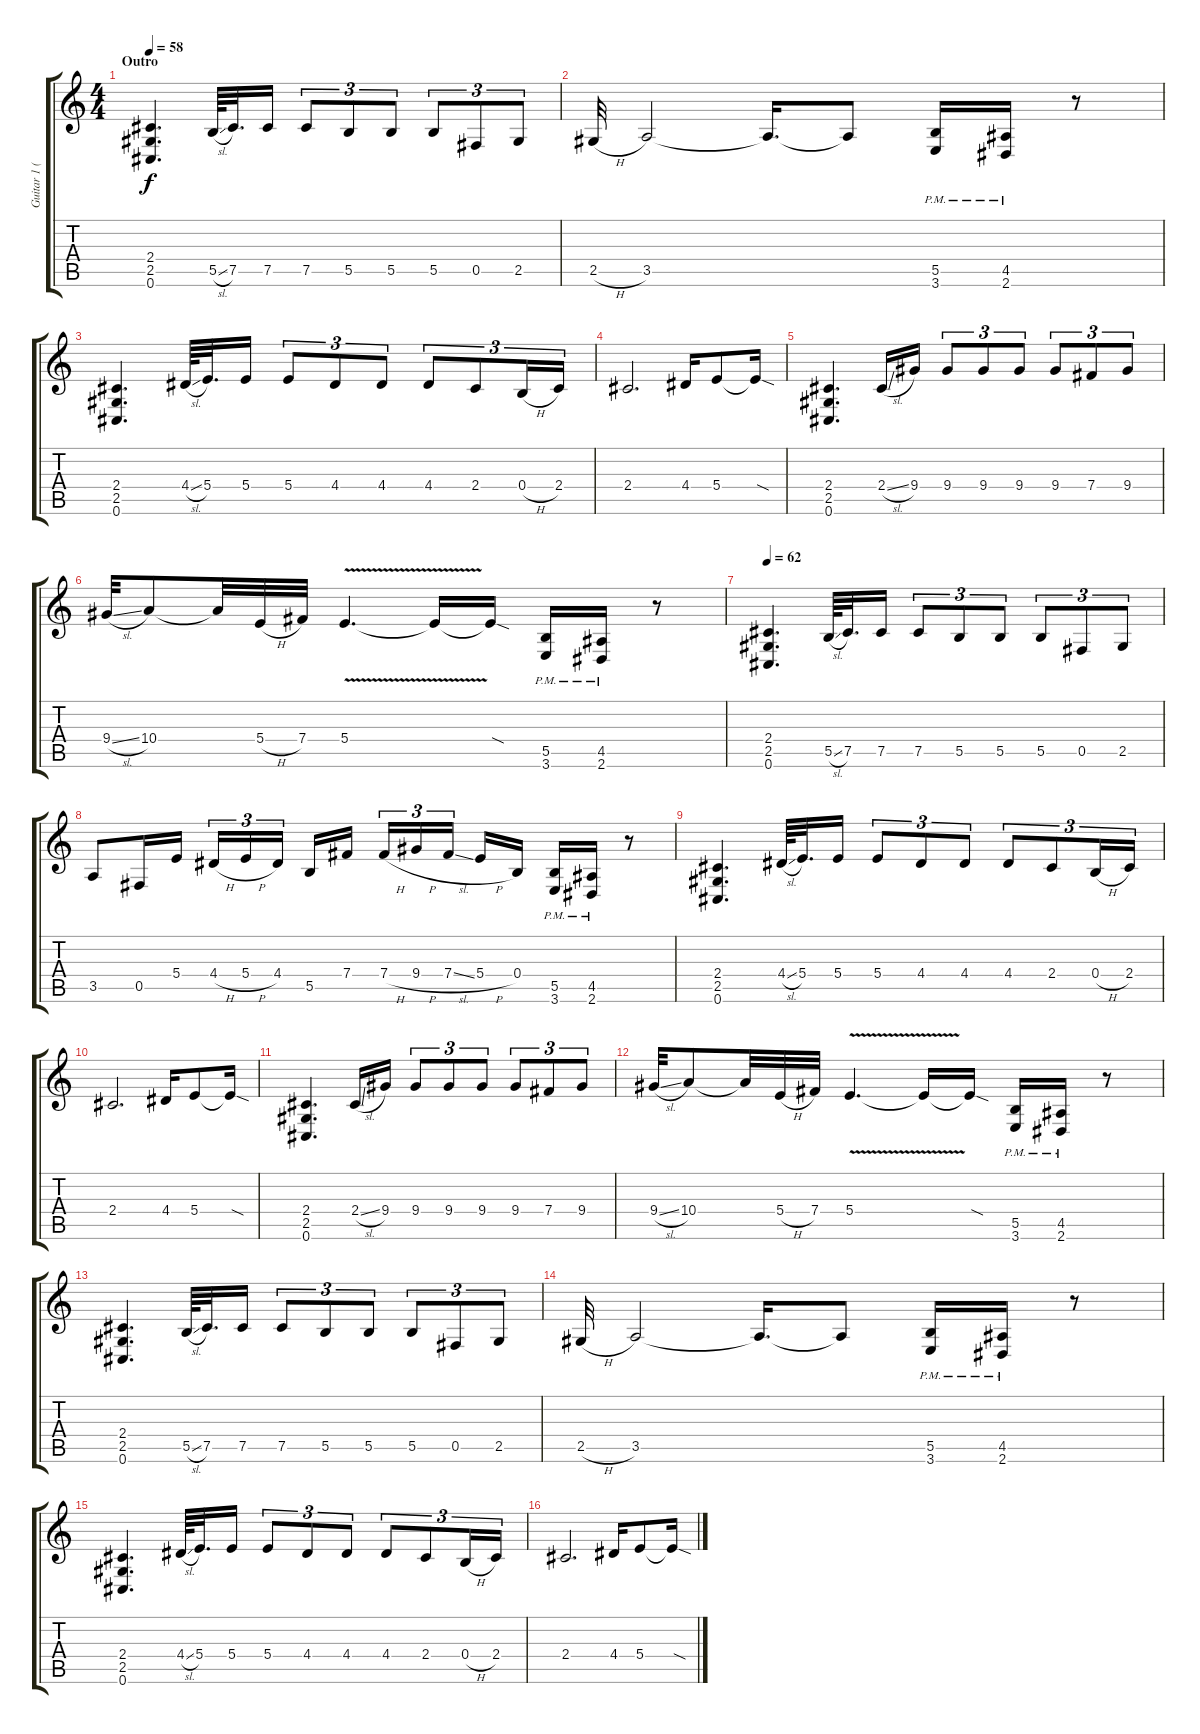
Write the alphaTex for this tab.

\track ("Guitar 1 (Distortion)" "Guitar 1 (") {instrument distortionguitar}
\staff {score tabs}
\tuning (Db4 Ab3 E3 B2 Gb2 Db2) {hide}
\ts (4 4)
\section ("" "Outro")
\tempo 58
\clef g2
\ks c
(2.4 2.5 0.6).4{d dy f} 5.5{sl}.64 7.5.32{d} 7.5.16 7.5.8{tu (3 2)} 5.5.8{tu (3 2)} 5.5.8{tu (3 2)} 5.5.8{tu (3 2)} 0.5.8{tu (3 2)} 2.5.8{tu (3 2)} |
2.5{h}.32 3.5.2 3.5{t}.16{d} 3.5{t}.8 (5.5{pm} 3.6{pm}).16 (4.5{pm} 2.6{pm}).16 r.8 |
(2.4 2.5 0.6).4{d} 4.4{sl}.64 5.4.32{d} 5.4.16 5.4.8{tu (3 2)} 4.4.8{tu (3 2)} 4.4.8{tu (3 2)} 4.4.8{tu (3 2)} 2.4.8{tu (3 2)} 0.4{h}.16{tu (3 2)} 2.4.16{tu (3 2)} |
2.4.2{d} 4.4.16 5.4.8 5.4{sod t}.16 |
(2.4 2.5 0.6).4{d} 2.4{sl}.16 9.4.16 9.4.8{tu (3 2)} 9.4.8{tu (3 2)} 9.4.8{tu (3 2)} 9.4.8{tu (3 2)} 7.4.8{tu (3 2)} 9.4.8{tu (3 2)} |
9.4{sl}.32 10.4.8 10.4{t}.32 5.4{h}.32 7.4.32 5.4{v}.4{d} 5.4{t}.16 5.4{sod t}.16 (5.5{pm} 3.6{pm}).16 (4.5{pm} 2.6{pm}).16 r.8 |
\tempo 62
(2.4 2.5 0.6).4{d} 5.5{sl}.64 7.5.32{d} 7.5.16 7.5.8{tu (3 2)} 5.5.8{tu (3 2)} 5.5.8{tu (3 2)} 5.5.8{tu (3 2)} 0.5.8{tu (3 2)} 2.5.8{tu (3 2)} |
3.5.8 0.5.16 5.4.16 4.4{h}.16{tu (3 2)} 5.4{h}.16{tu (3 2)} 4.4.16{tu (3 2) beam splitsecondary} 5.5.16 7.4.16 7.4{h}.16{tu (3 2)} 9.4{h}.16{tu (3 2)} 7.4{sl}.16{tu (3 2) beam splitsecondary} 5.4{h}.16 0.4.16 (5.5{pm} 3.6{pm}).16 (4.5{pm} 2.6{pm}).16 r.8 |
(2.4 2.5 0.6).4{d} 4.4{sl}.64 5.4.32{d} 5.4.16 5.4.8{tu (3 2)} 4.4.8{tu (3 2)} 4.4.8{tu (3 2)} 4.4.8{tu (3 2)} 2.4.8{tu (3 2)} 0.4{h}.16{tu (3 2)} 2.4.16{tu (3 2)} |
2.4.2{d} 4.4.16 5.4.8 5.4{sod t}.16 |
(2.4 2.5 0.6).4{d} 2.4{sl}.16 9.4.16 9.4.8{tu (3 2)} 9.4.8{tu (3 2)} 9.4.8{tu (3 2)} 9.4.8{tu (3 2)} 7.4.8{tu (3 2)} 9.4.8{tu (3 2)} |
9.4{sl}.32 10.4.8 10.4{t}.32 5.4{h}.32 7.4.32 5.4{v}.4{d} 5.4{t}.16 5.4{sod t}.16 (5.5{pm} 3.6{pm}).16 (4.5{pm} 2.6{pm}).16 r.8 |
(2.4 2.5 0.6).4{d} 5.5{sl}.64 7.5.32{d} 7.5.16 7.5.8{tu (3 2)} 5.5.8{tu (3 2)} 5.5.8{tu (3 2)} 5.5.8{tu (3 2)} 0.5.8{tu (3 2)} 2.5.8{tu (3 2)} |
2.5{h}.32 3.5.2 3.5{t}.16{d} 3.5{t}.8 (5.5{pm} 3.6{pm}).16 (4.5{pm} 2.6{pm}).16 r.8 |
(2.4 2.5 0.6).4{d} 4.4{sl}.64 5.4.32{d} 5.4.16 5.4.8{tu (3 2)} 4.4.8{tu (3 2)} 4.4.8{tu (3 2)} 4.4.8{tu (3 2)} 2.4.8{tu (3 2)} 0.4{h}.16{tu (3 2)} 2.4.16{tu (3 2)} |
2.4.2{d} 4.4.16 5.4.8 5.4{sod t}.16
